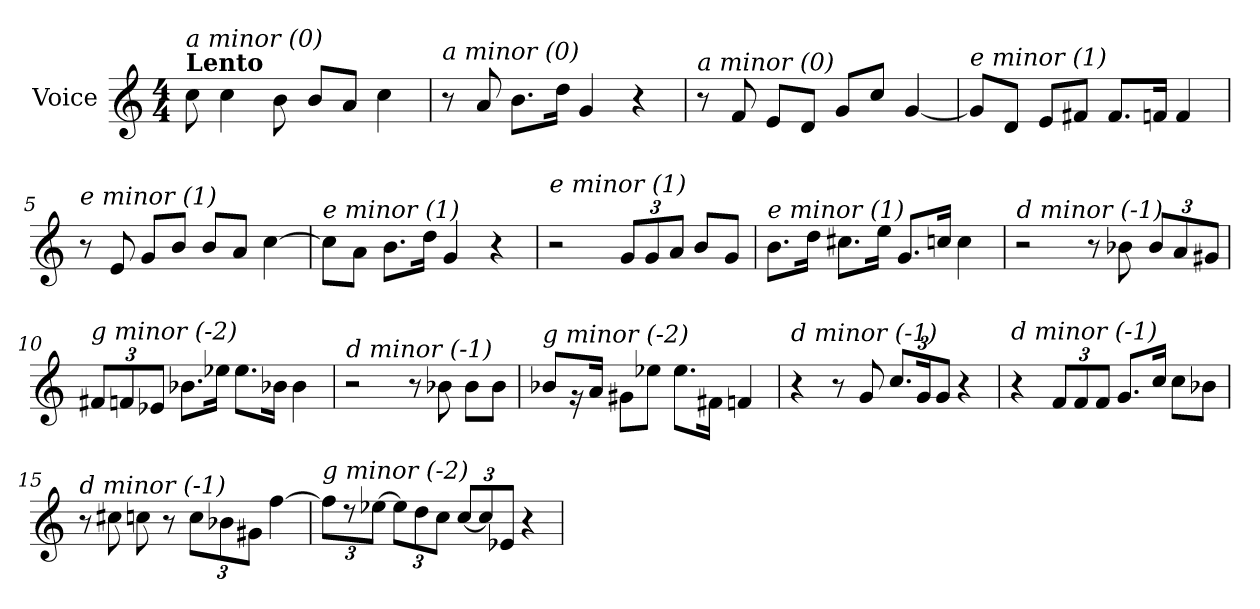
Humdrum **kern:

**kern
*part1
*staff1
*I"Voice
*clefG2
*k[]
*C:
*M4/4
=1
!LO:TX:a:B:t=Lento
!LO:TX:i:t=a minor (0)
8cc\
4cc\
8b\
8b/L
8a/J
4cc\
=2
!LO:TX:i:t=a minor (0)
8r
8a/
8.b\L
16dd\Jk
4g/
4r
=3
!LO:TX:i:t=a minor (0)
8r
8f/
8e/L
8d/J
8g/L
8cc/J
[4g/
=4
!LO:TX:i:t=e minor (1)
8g/L]
8d/J
8e/L
8f#X/J
8.f#/L
16fn/Jk
4f/
!!LO:LB:g=z
=5
!LO:TX:i:t=e minor (1)
8r
8e/
8g/L
8b/J
8b/L
8a/J
[4cc\
=6
!LO:TX:i:t=e minor (1)
8cc\L]
8a\J
8.b\L
16dd\Jk
4g/
4r
=7
!LO:TX:i:t=e minor (1)
2r
12g/L
12g/
12a/J
8b/L
8g/J
=8
!LO:TX:i:t=e minor (1)
8.b\L
16dd\Jk
8.cc#X\L
16ee\Jk
8.g/L
16ccn/Jk
4cc\
!!LO:LB:g=z
=9
!LO:TX:i:t=d minor (-1)
2r
8r
8b-X\
12b-/L
12a/
12g#Xi/J
=10
!LO:TX:i:t=g minor (-2)
12f#Xi/L
12f/
12e-X/J
8.b-Xi\L
16ee-X\Jk
8.ee-\L
16b-X\Jk
4b-\
=11
!LO:TX:i:t=d minor (-1)
2r
8r
8b-X\
8b-\L
8b-\J
=12
!LO:TX:i:t=g minor (-2)
8b-X/L
16rg
16a/Jk
8g#Xi\L
8ee-X\J
8.ee-\L
16f#X\Jk
4fn/
!!LO:LB:g=z
=13
!LO:TX:i:t=d minor (-1)
4r
8r
8g/
12.cc/L
24g/k
12g/J
4r
=14
!LO:TX:i:t=d minor (-1)
4r
12f/L
12f/
12f/J
8.g/L
16cc/Jk
8cc\L
8b-X\J
=15
!LO:TX:i:t=d minor (-1)
8r
8cc#Xi\
8cc\
8r
*Xbrackettup
12cc\L
12b-X\
12g#Xi\J
[4ff\
=16
*brackettup
!LO:TX:i:t=g minor (-2)
12ff\L]
12r
[12ee-X\J
*Xbrackettup
12ee-\L]
12dd\
12cc\J
*brackettup
[12cc/L
12cc/]
12e-X/J
4r
=
*-
